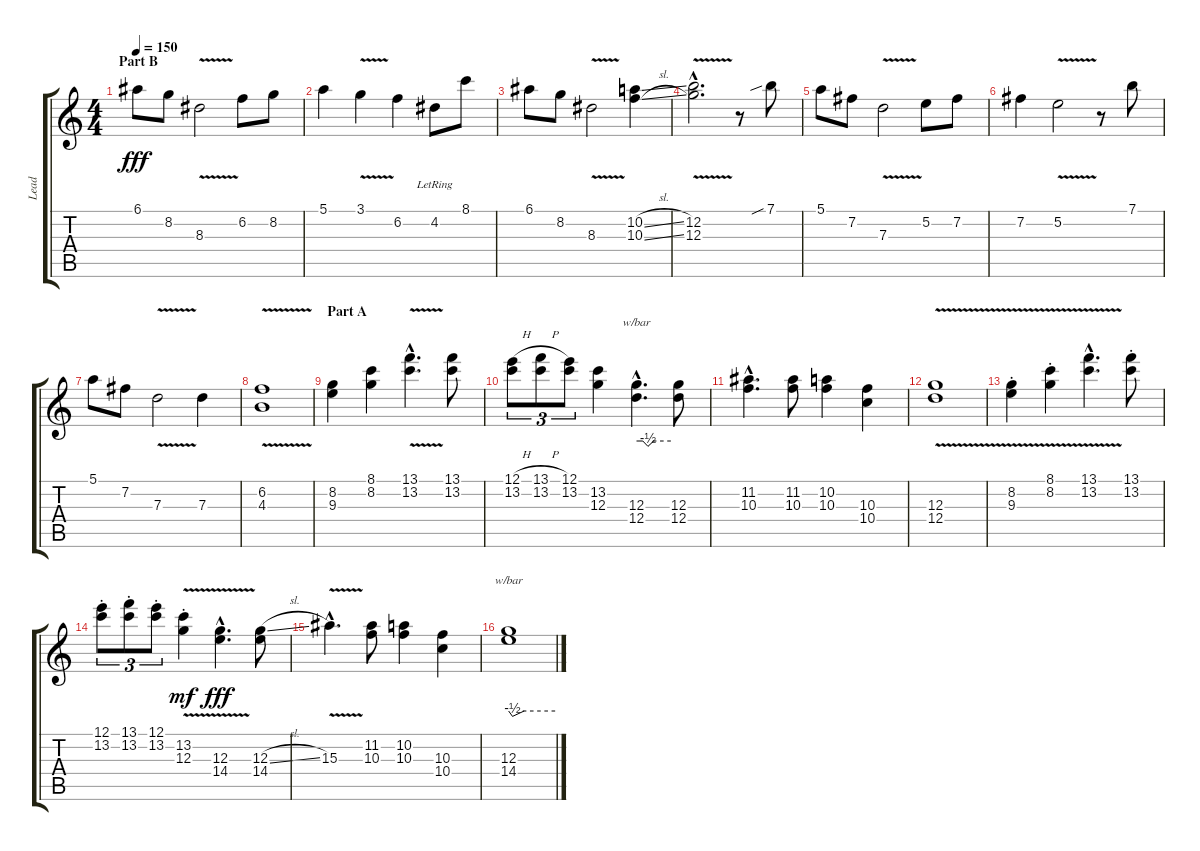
\track ("Lead" "Lead") {instrument acousticguitarnylon}
\staff {score tabs}
\tuning (E4 B3 G3 D3 A2 E2) {hide}
\ts (4 4)
\section ("" "Part B")
\tempo 150
\clef g2
\ks c
6.1.8{dy fff} 8.2.8 8.3{v}.2 6.2.8 8.2.8 |
5.1.4 3.1{v}.4 6.2.4 4.2{lr}.8 8.1.8 |
6.1.8 8.2.8 8.3{v}.2 (10.2{sl} 10.3{sl}).4 |
(12.2{v hac} 12.3{v hac}).2{d} r.8 7.1{sib}.8 |
5.1.8 7.2.8 7.3{v}.2 5.2.8 7.2.8 |
7.2.4 5.2{v}.2 r.8 7.1.8 |
5.1.8 7.2.8 7.3{v}.2 7.3.4 |
(6.2{v} 4.3{v}).1 |
\section ("" "Part A")
(8.2 9.3).4{volume 16 instrument electricguitarjazz} (8.1 8.2).4 (13.1{v hac} 13.2{hac}).4{d} (13.1 13.2).8 |
(12.1{h} 13.2).8{tu (3 2)} (13.1{h} 13.2).8{tu (3 2)} (12.1 13.2).8{tu (3 2)} (13.2 12.3).4 (12.3{hac} 12.4{hac}).4{d tbe (custom default 0 0 11 0 20 -2 30 0 60 0)} (12.3 12.4).8 |
(11.2{hac} 10.3{hac}).4{d} (11.2 10.3).8 (10.2 10.3).4 (10.3 10.4).4 |
(12.3{v} 12.4{v}).1 |
(8.2{st} 9.3{v}).4{instrument acousticguitarsteel} (8.1{st} 8.2{v}).4 (13.1{v hac} 13.2{v hac}).4{d} (13.1{st} 13.2).8 |
(12.1{st} 13.2).8{tu (3 2)} (13.1{st} 13.2).8{tu (3 2)} (12.1{st} 13.2{st}).8{tu (3 2)} (13.2{st} 12.3{v}).4{dy mf} (12.3{v hac} 14.4{v hac}).4{d dy fff} (12.3{sl} 14.4).8 |
15.3{v hac}.4{d} (11.2 10.3).8 (10.2 10.3).4 (10.3 10.4).4 |
(12.3 14.4).1{tbe (custom default 0 0 5 -2 20 0 60 0)}
